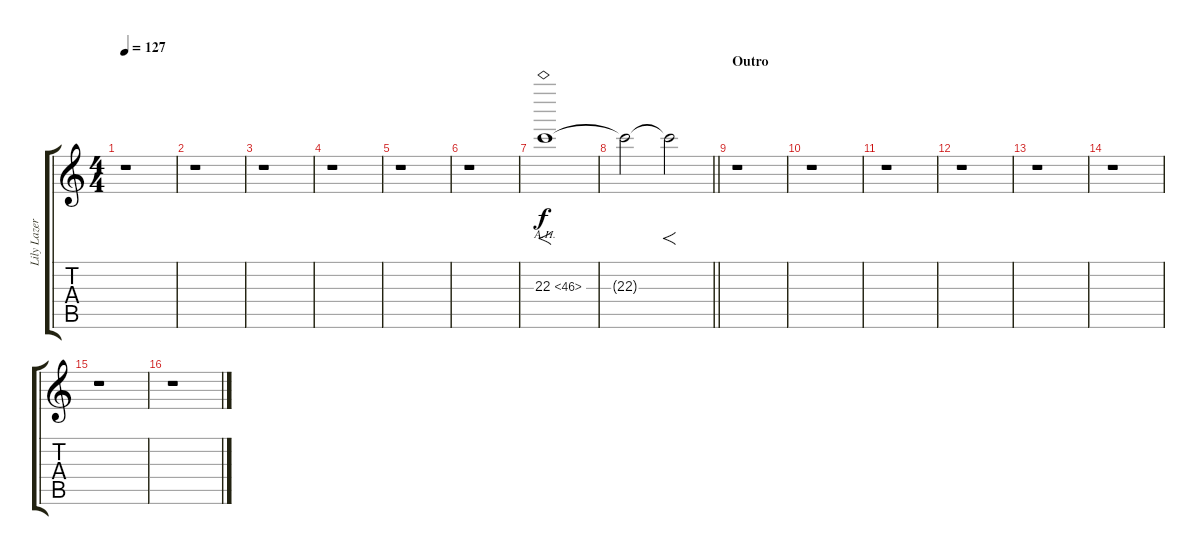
\track ("Lily Lazer (Guitar)" "Lily Lazer") {instrument distortionguitar}
\staff {score tabs}
\tuning (B3 Gb3 D3 A2 E2 B1) {hide}
\ts (4 4)
\tempo 127
\clef g2
\ks c
r.1{dy f} |
r.1 |
r.1 |
r.1 |
r.1 |
r.1 |
22.3{ah 24}.1{f volume 16} |
\barLineRight lightlight
22.3{t}.2 22.3{t}.2{f} |
\section ("" "Outro")
r.1 |
r.1 |
r.1 |
r.1 |
r.1 |
r.1 |
r.1 |
r.1
